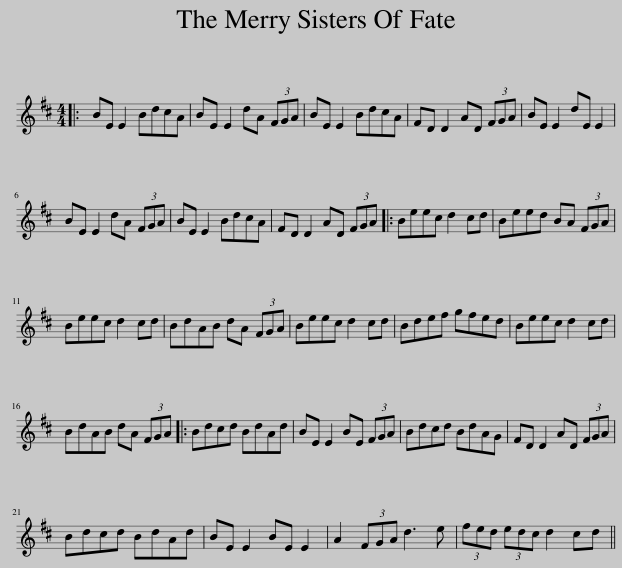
X:1
L:1/8
M:4/4
I:linebreak $
K:D
V:1 treble
V:1
|: BE E2 BdcA | BE E2 dA (3FGA | BE E2 BdcA | FD D2 AD (3FGA | BE E2 dE E2 |$ %5
 BE E2 dA (3FGA | BE E2 BdcA | FD D2 AD (3FGA |: Beec d2 cd | Beed BA (3FGA |$ %10
 Beec d2 cd | BdAB dA (3FGA | Beec d2 cd | Bdef gfed | Beec d2 cd |$ %15
 BdAB dA (3FGA |: Bdcd BdAd | BE E2 BE (3FGA | Bdcd BdAG | FD D2 AD (3FGA |$ %20
 Bdcd BdAd | BE E2 BE E2 | A2 (3FGA d3 e | (3fed (3edc d2 cd || %24
